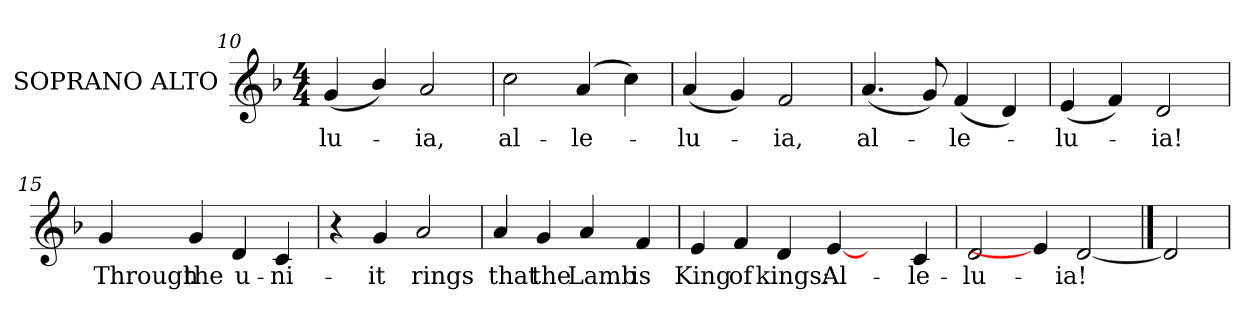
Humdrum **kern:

**kern	**text
*part1	*part1
*staff1	*staff1
*I"SOPRANO ALTO	*
*I'S. A.	*
*clefG2	*
*k[b-]	*
*F:	*
*M4/4	*
=10	=10
!	!LO:LY:b:color=#000000
(4gi/	-lu-
4b-i/)	.
!	!LO:LY:b:color=#000000
2ai/	-ia,
=11	=11
!	!LO:LY:b:color=#000000
2cci\	al-
!	!LO:LY:b:color=#000000
(4ai/	-le-
4cci\)	.
!!LO:LB:g=z
=12	=12
!	!LO:LY:b:color=#000000
(4ai/	-lu-
4gi/)	.
!	!LO:LY:b:color=#000000
2fi/	-ia,
=13	=13
!	!LO:LY:b:color=#000000
(4.ai/	al-
8gi/)	.
!	!LO:LY:b:color=#000000
(4fi/	-le-
4di/)	.
=14	=14
!	!LO:LY:b:color=#000000
(4ei/	-lu-
4fi/)	.
!	!LO:LY:b:color=#000000
2di/	-ia!
=15	=15
!	!LO:LY:b:color=#000000
4gi/	Through
!	!LO:LY:b:color=#000000
4gi/	the
!	!LO:LY:b:color=#000000
4di/	u-
!	!LO:LY:b:color=#000000
4ci/	-ni-
!!LO:LB:g=z
=16	=16
!	!LO:LY:b:color=#000000
4r	-verse
!	!LO:LY:b:color=#000000
4gi/	it
!	!LO:LY:b:color=#000000
2ai/	rings
=17	=17
!	!LO:LY:b:color=#000000
4ai/	that
!	!LO:LY:b:color=#000000
4gi/	the
!	!LO:LY:b:color=#000000
4ai/	Lamb
!	!LO:LY:b:color=#000000
4fi/	is
=18	=18
!	!LO:LY:b:color=#000000
4ei/	King
!	!LO:LY:b:color=#000000
4fi/	of
!	!LO:LY:b:color=#000000
4di/	kings:
!	!LO:LY:b:color=#000000
[4ei/	Al-
4ryy	.
!	!LO:LY:b:color=#000000
4ci/	-le-
=19	=19
!	!LO:LY:b:color=#000000
2di/	-lu-
4ei/]	.
!	!LO:LY:b:color=#000000
[2di	-ia!
==20	==20
2di]	.
=	=
*-	*-
